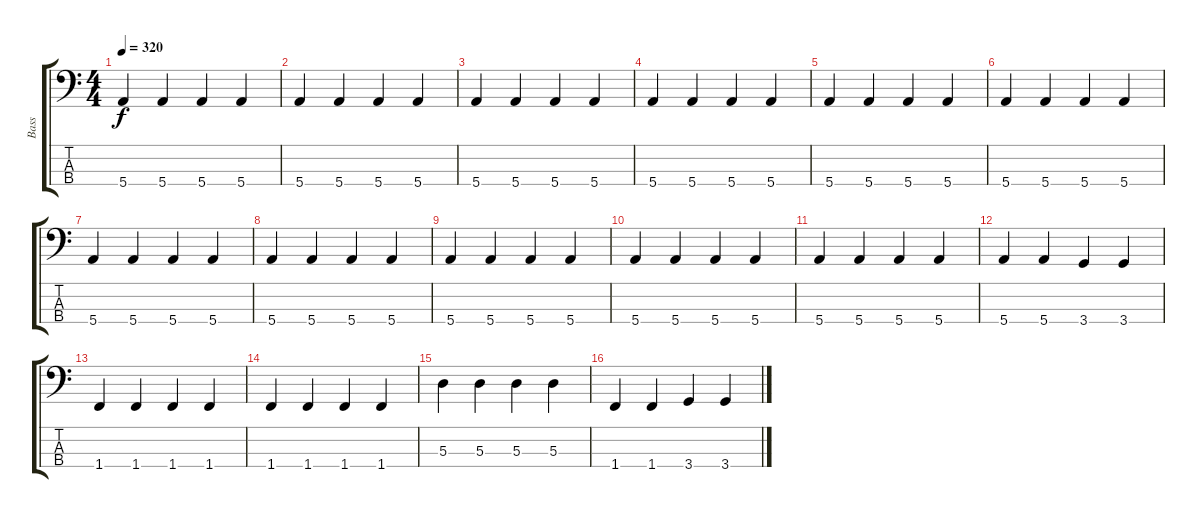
\track ("Bass" "Bass") {instrument electricbasspick}
\staff {score tabs}
\tuning (G2 D2 A1 E1) {hide}
\ts (4 4)
\tempo 320
\clef f4
\ks c
5.4.4{dy f instrument electricbasspick} 5.4.4 5.4.4 5.4.4 |
5.4.4 5.4.4 5.4.4 5.4.4 |
5.4.4 5.4.4 5.4.4 5.4.4 |
5.4.4 5.4.4 5.4.4 5.4.4 |
5.4.4 5.4.4 5.4.4 5.4.4 |
5.4.4 5.4.4 5.4.4 5.4.4 |
5.4.4 5.4.4 5.4.4 5.4.4 |
5.4.4 5.4.4 5.4.4 5.4.4 |
5.4.4 5.4.4 5.4.4 5.4.4 |
5.4.4 5.4.4 5.4.4 5.4.4 |
5.4.4 5.4.4 5.4.4 5.4.4 |
5.4.4 5.4.4 3.4.4 3.4.4 |
1.4.4 1.4.4 1.4.4 1.4.4 |
1.4.4 1.4.4 1.4.4 1.4.4 |
5.3.4 5.3.4 5.3.4 5.3.4 |
1.4.4 1.4.4 3.4.4 3.4.4
